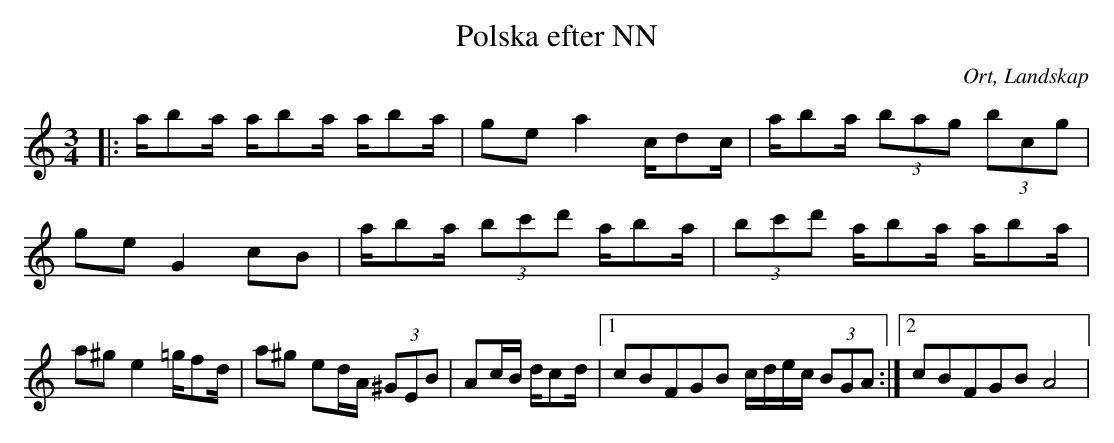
X:1
T:Polska efter NN
O:Ort, Landskap
M:3/4
L:1/8
K:C
|: a/ba/ a/ba/ a/ba/ | ge a2 c/dc/ |a/ba/ (3bag (3bcg| ge G2 cB | a/ba/ (3bc'd' a/ba/|(3bc'd' a/ba/ a/ba/| a^g e2 =g/fd/ |a^g ed/A/ (3^GEB| Ac/B/ d/cd/|1 c2/5B2/5F2/5G2/5B2/5 c/d/e/c/ (3BGA :|2 c2/5B2/5F2/5G2/5B2/5 A4|
